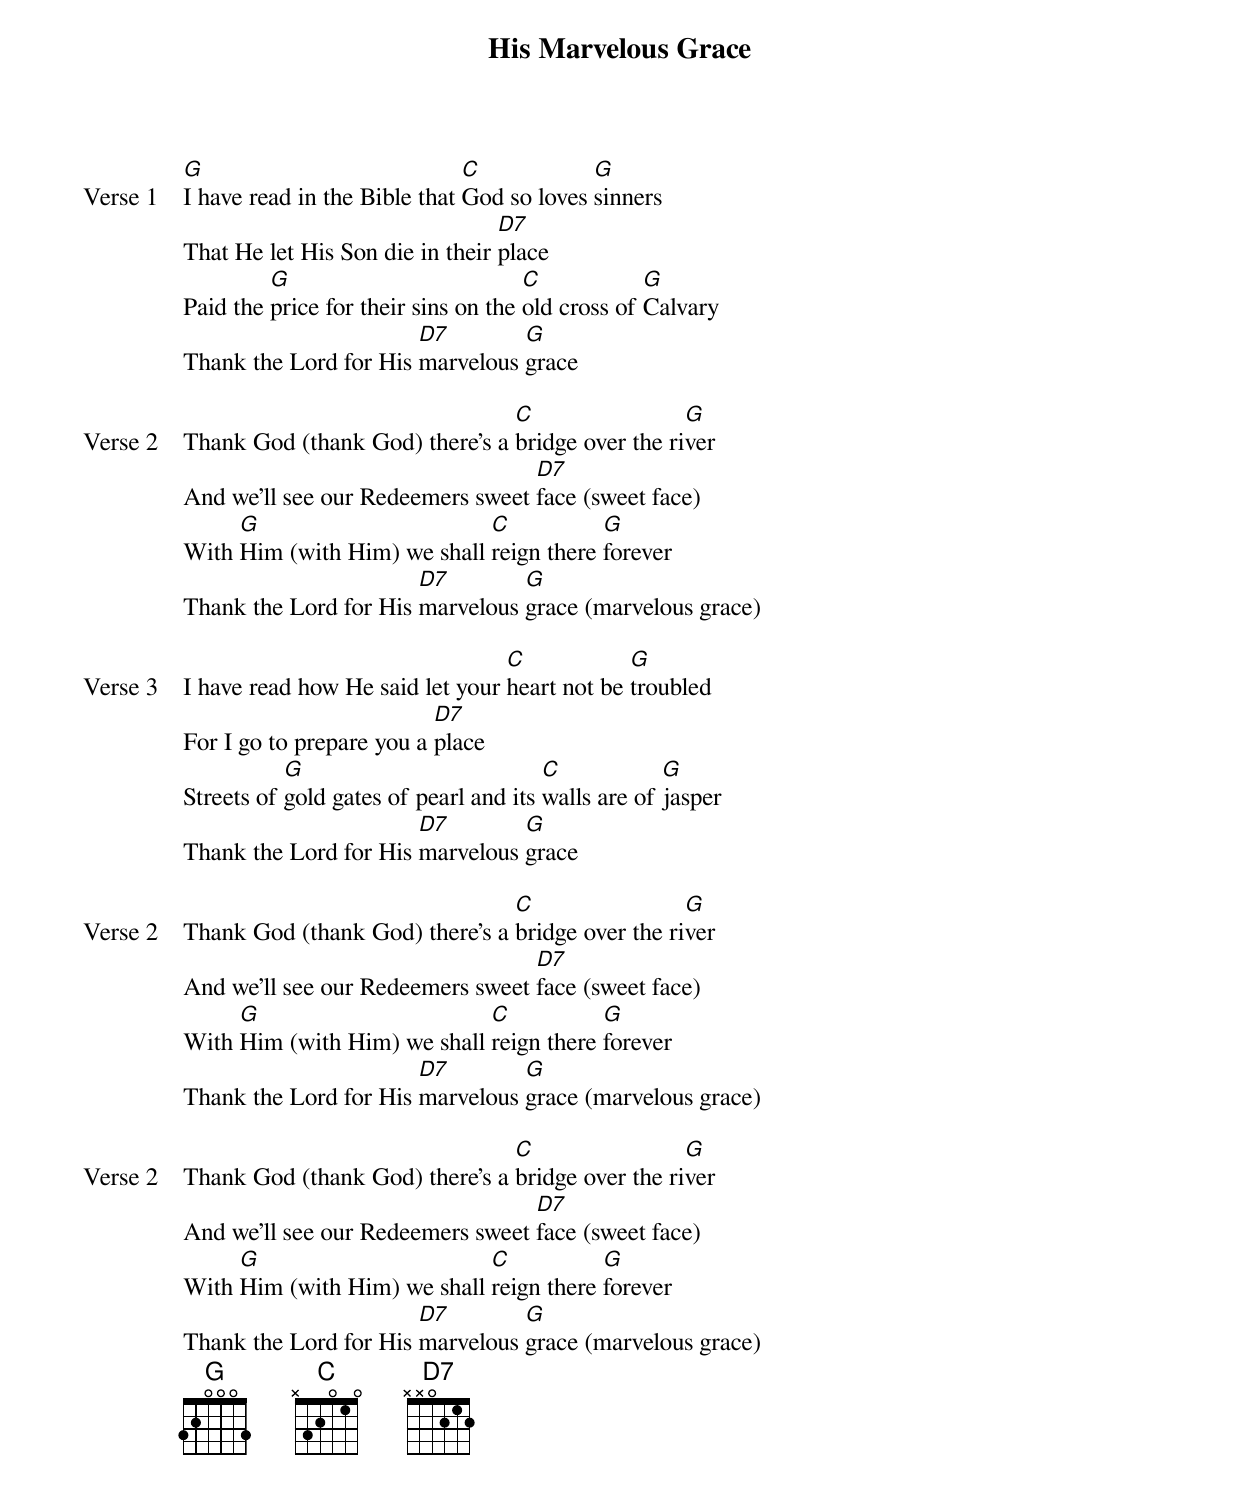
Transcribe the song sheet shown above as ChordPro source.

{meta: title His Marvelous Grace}
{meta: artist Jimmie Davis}
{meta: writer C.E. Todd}

{start_of_verse: Verse 1}
[G]I have read in the Bible that [C]God so loves [G]sinners
That He let His Son die in their [D7]place
Paid the [G]price for their sins on the [C]old cross of [G]Calvary
Thank the Lord for His [D7]marvelous [G]grace
{end_of_verse}

{start_of_verse: Verse 2}
Thank God (thank God) there's a [C]bridge over the ri[G]ver
And we'll see our Redeemers sweet [D7]face (sweet face)
With [G]Him (with Him) we shall [C]reign there [G]forever
Thank the Lord for His [D7]marvelous [G]grace (marvelous grace)
{end_of_verse}

{start_of_verse: Verse 3}
I have read how He said let your [C]heart not be [G]troubled
For I go to prepare you a [D7]place
Streets of [G]gold gates of pearl and its [C]walls are of [G]jasper
Thank the Lord for His [D7]marvelous [G]grace
{end_of_verse}

{start_of_verse: Verse 2}
Thank God (thank God) there's a [C]bridge over the ri[G]ver
And we'll see our Redeemers sweet [D7]face (sweet face)
With [G]Him (with Him) we shall [C]reign there [G]forever
Thank the Lord for His [D7]marvelous [G]grace (marvelous grace)
{end_of_verse}

{start_of_verse: Verse 2}
Thank God (thank God) there's a [C]bridge over the ri[G]ver
And we'll see our Redeemers sweet [D7]face (sweet face)
With [G]Him (with Him) we shall [C]reign there [G]forever
Thank the Lord for His [D7]marvelous [G]grace (marvelous grace)
{end_of_verse}
